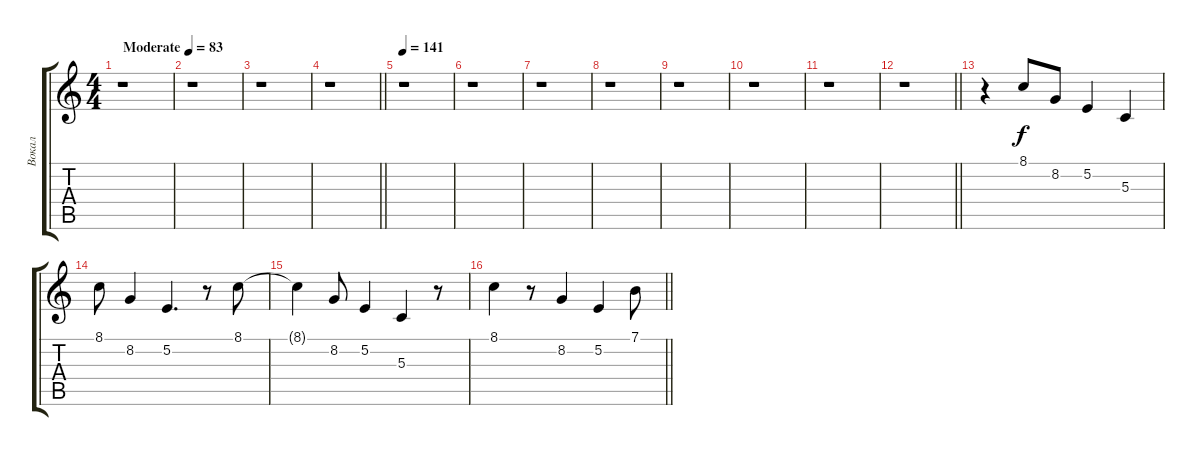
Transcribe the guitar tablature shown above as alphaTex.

\track ("Вокал" "Вокал") {instrument oboe}
\staff {score tabs}
\tuning (E4 B3 G3 D3 A2 E2) {hide}
\ts (4 4)
\tempo (83 "Moderate")
\clef g2
\ks c
r.1{dy f instrument oboe} |
r.1 |
r.1 |
\barLineRight lightlight
r.1 |
\tempo 141
r.1 |
r.1 |
r.1 |
r.1 |
r.1 |
r.1 |
r.1 |
\barLineRight lightlight
r.1 |
r.4 8.1.8 8.2.8 5.2.4 5.3.4 |
8.1.8 8.2.4 5.2.4{d} r.8 8.1.8 |
8.1{t}.4 8.2.8 5.2.4 5.3.4 r.8 |
\barLineRight lightlight
8.1.4 r.8 8.2.4 5.2.4 7.1.8
